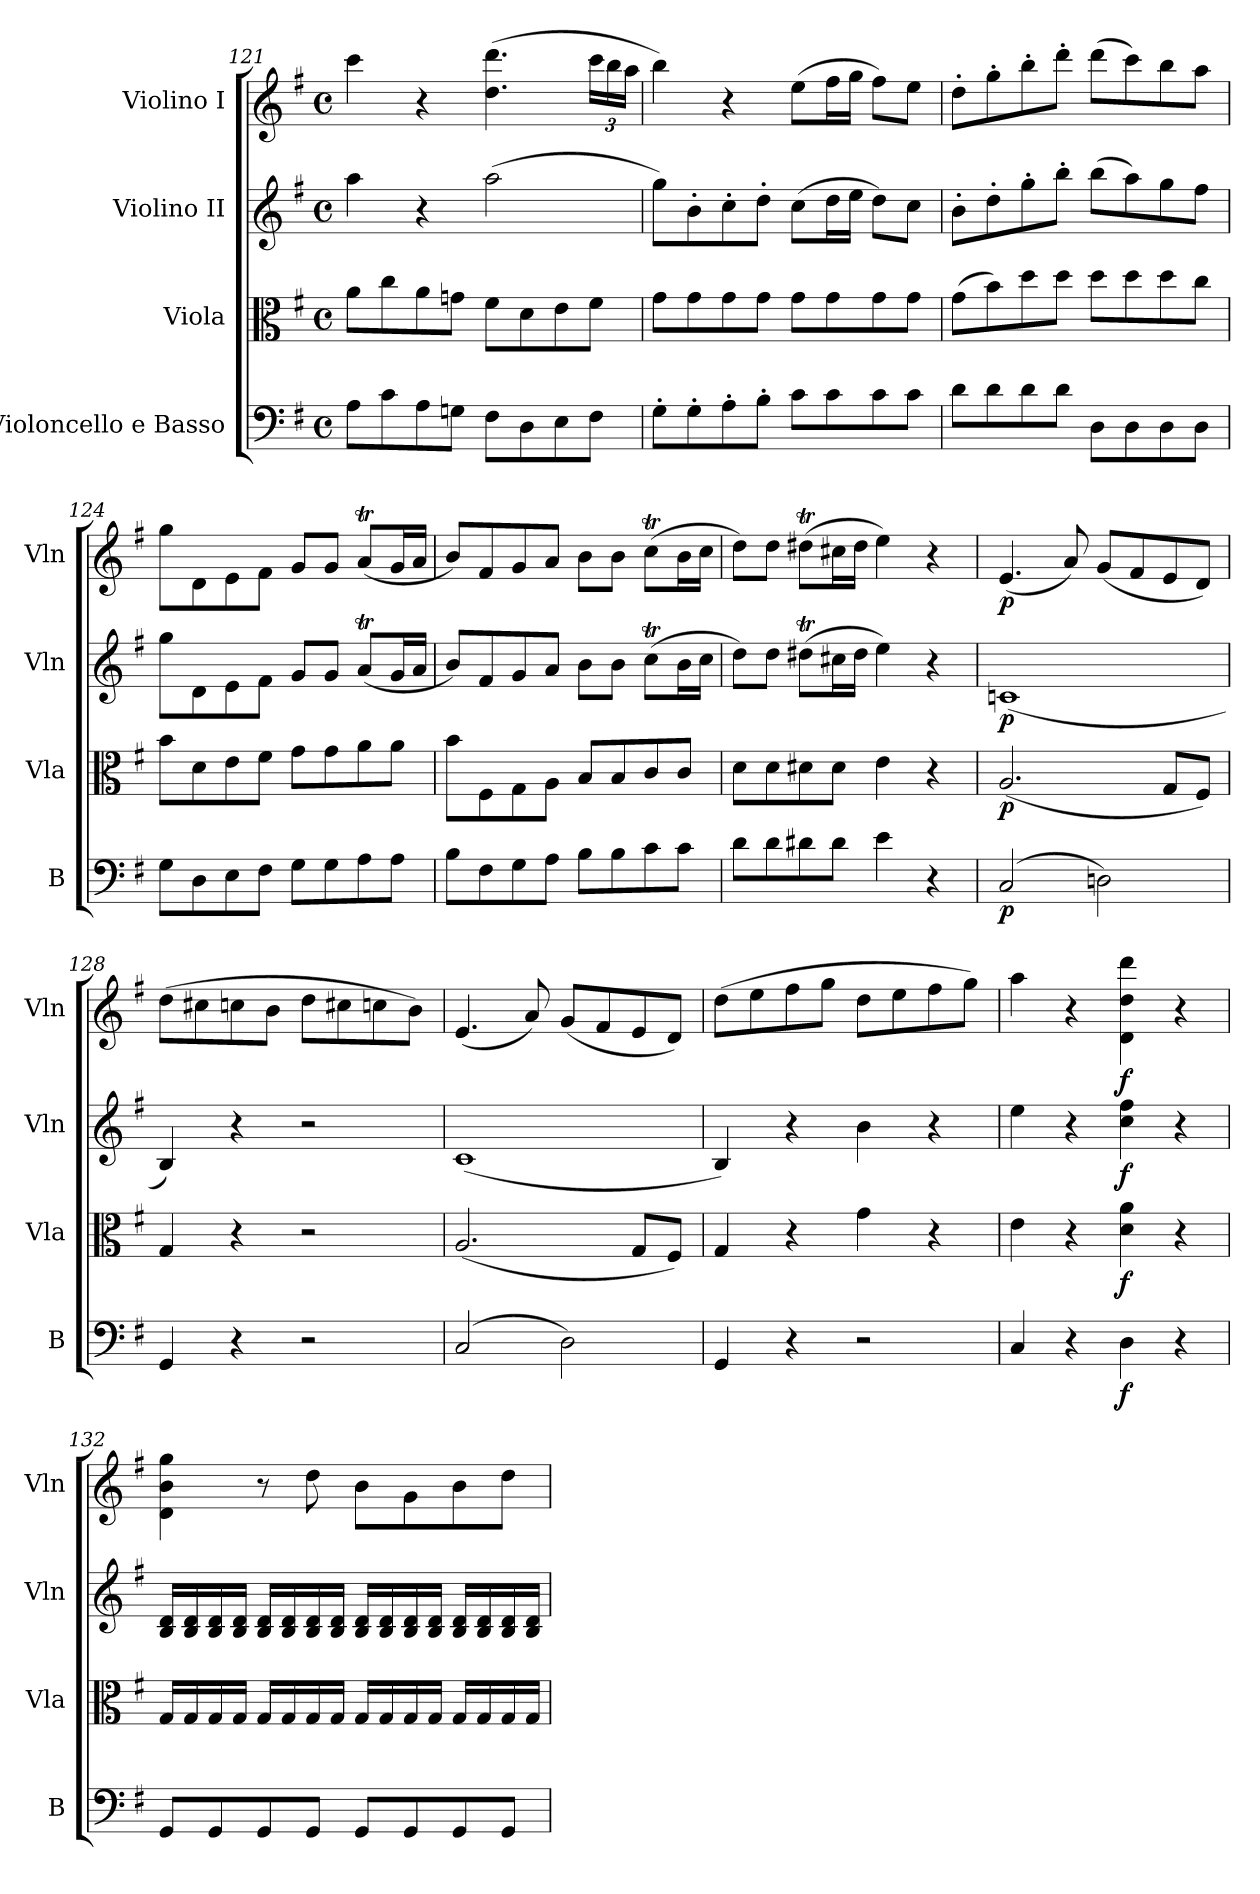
**kern	**dynam	**kern	**dynam	**kern	**dynam	**kern	**dynam
*part4	*part4	*part3	*part3	*part2	*part2	*part1	*part1
*staff4	*staff4	*staff3	*staff3	*staff2	*staff2	*staff1	*staff1
*I"Violoncello e Basso	*	*I"Viola	*	*I"Violino II	*	*I"Violino I	*
*I'B	*	*I'Vla	*	*I'Vln	*	*I'Vln	*
*clefF4	*	*clefC3	*	*clefG2	*	*clefG2	*
*k[f#]	*	*k[f#]	*	*k[f#]	*	*k[f#]	*
*G:	*	*G:	*	*G:	*	*G:	*
*M4/4	*	*M4/4	*	*M4/4	*	*M4/4	*
*met(c)	*	*met(c)	*	*met(c)	*	*met(c)	*
=121	=121	=121	=121	=121	=121	=121	=121
8AL	.	8aL	.	4aa	.	4ccc	.
8c	.	8cc	.	.	.	.	.
8A	.	8a	.	4r	.	4r	.
8GnJ	.	8gnJ	.	.	.	.	.
8F#L	.	8f#L	.	(2aa	.	(4.ddd 4.dd	.
8D	.	8d	.	.	.	.	.
8E	.	8e	.	.	.	.	.
*	*	*	*	*	*	*Xbrackettup	*
8F#J	.	8f#J	.	.	.	24cccLL	.
.	.	.	.	.	.	24bb	.
.	.	.	.	.	.	24aaJJ	.
=122	=122	=122	=122	=122	=122	=122	=122
8G'L	.	8gL	.	8ggL)	.	4bb)	.
8G'	.	8g	.	8b'	.	.	.
8A'	.	8g	.	8cc'	.	4r	.
8B'J	.	8gJ	.	8dd'J	.	.	.
8cL	.	8gL	.	(8ccL	.	(8eeL	.
8c	.	8g	.	16ddL	.	16ff#L	.
.	.	.	.	16eeJJ	.	16ggJJ	.
8c	.	8g	.	8ddL)	.	8ff#L)	.
8cJ	.	8gJ	.	8ccJ	.	8eeJ	.
=123	=123	=123	=123	=123	=123	=123	=123
8dL	.	(8gL	.	8b'L	.	8dd'L	.
8d	.	8b)	.	8dd'	.	8gg'	.
8d	.	8dd	.	8gg'	.	8bb'	.
8dJ	.	8ddJ	.	8bb'J	.	8ddd'J	.
8DL	.	8ddL	.	(8bbL	.	(8dddL	.
8D	.	8dd	.	8aa)	.	8ccc)	.
8D	.	8dd	.	8gg	.	8bb	.
8DJ	.	8ccJ	.	8ff#J	.	8aaJ	.
=124	=124	=124	=124	=124	=124	=124	=124
8GL	.	8bL	.	8ggL	.	8ggL	.
8D	.	8d	.	8d	.	8d	.
8E	.	8e	.	8e	.	8e	.
8F#J	.	8f#J	.	8f#J	.	8f#J	.
8GL	.	8gL	.	8gL	.	8gL	.
8G	.	8g	.	8gJ	.	8gJ	.
8A	.	8a	.	(8aTL	.	(8aTL	.
8AJ	.	8aJ	.	16gL	.	16gL	.
.	.	.	.	16aJJ	.	16aJJ	.
!!LO:LB:g=z
=125	=125	=125	=125	=125	=125	=125	=125
8BL	.	8b\L	.	8bL)	.	8bL)	.
8F#	.	8F#\	.	8f#	.	8f#	.
8G	.	8G\	.	8g	.	8g	.
8AJ	.	8A\J	.	8aJ	.	8aJ	.
8BL	.	8BL	.	8bL	.	8bL	.
8B	.	8B	.	8bJ	.	8bJ	.
8c	.	8c	.	(8ccTL	.	(8ccTL	.
8cJ	.	8cJ	.	16bL	.	16bL	.
.	.	.	.	16ccJJ	.	16ccJJ	.
=126	=126	=126	=126	=126	=126	=126	=126
8dL	.	8dL	.	8ddL)	.	8ddL)	.
8d	.	8d	.	8ddJ	.	8ddJ	.
8d#X	.	8d#X	.	(8dd#XtL	.	(8dd#XtL	.
8d#J	.	8d#J	.	16cc#XL	.	16cc#XL	.
.	.	.	.	16dd#JJ	.	16dd#JJ	.
4e	.	4e	.	4ee)	.	4ee)	.
4r	.	4r	.	4r	.	4r	.
=127	=127	=127	=127	=127	=127	=127	=127
(2C	p	(2.A	p	(1cn	p	(4.e	p
.	.	.	.	.	.	8a)	.
2Dn)	.	.	.	.	.	(8gL	.
.	.	.	.	.	.	8f#	.
.	.	8GL	.	.	.	8e	.
.	.	8F#J)	.	.	.	8dJ)	.
=128	=128	=128	=128	=128	=128	=128	=128
4GG	.	4G	.	4B)	.	(8ddL	.
.	.	.	.	.	.	8cc#X	.
4r	.	4r	.	4r	.	8ccn	.
.	.	.	.	.	.	8bJ	.
2r	.	2r	.	2r	.	8ddL	.
.	.	.	.	.	.	8cc#X	.
.	.	.	.	.	.	8ccn	.
.	.	.	.	.	.	8bJ)	.
=129	=129	=129	=129	=129	=129	=129	=129
(2C	.	(2.A	.	(1c	.	(4.e	.
.	.	.	.	.	.	8a)	.
2D)	.	.	.	.	.	(8gL	.
.	.	.	.	.	.	8f#	.
.	.	8GL	.	.	.	8e	.
.	.	8F#J)	.	.	.	8dJ)	.
!!LO:LB:g=z
=130	=130	=130	=130	=130	=130	=130	=130
4GG	.	4G	.	4B)	.	(8ddL	.
.	.	.	.	.	.	8ee	.
4r	.	4r	.	4r	.	8ff#	.
.	.	.	.	.	.	8ggJ	.
2r	.	4g	.	4b	.	8ddL	.
.	.	.	.	.	.	8ee	.
.	.	4r	.	4r	.	8ff#	.
.	.	.	.	.	.	8ggJ)	.
=131	=131	=131	=131	=131	=131	=131	=131
4C	.	4e	.	4ee	.	4aa	.
4r	.	4r	.	4r	.	4r	.
4D	f	4a 4d	f	4ff# 4cc	f	4ddd 4dd 4d	f
4r	.	4r	.	4r	.	4r	.
=132	=132	=132	=132	=132	=132	=132	=132
8GGL	.	16GLL	.	16d 16BLL	.	4gg 4b 4d	.
.	.	16G	.	16d 16B	.	.	.
8GG	.	16G	.	16d 16B	.	.	.
.	.	16GJJ	.	16d 16BJJ	.	.	.
8GG	.	16GLL	.	16d 16BLL	.	8r	.
.	.	16G	.	16d 16B	.	.	.
8GGJ	.	16G	.	16d 16B	.	8dd	.
.	.	16GJJ	.	16d 16BJJ	.	.	.
8GGL	.	16GLL	.	16d 16BLL	.	8bL	.
.	.	16G	.	16d 16B	.	.	.
8GG	.	16G	.	16d 16B	.	8g	.
.	.	16GJJ	.	16d 16BJJ	.	.	.
8GG	.	16GLL	.	16d 16BLL	.	8b	.
.	.	16G	.	16d 16B	.	.	.
8GGJ	.	16G	.	16d 16B	.	8ddJ	.
.	.	16GJJ	.	16d 16BJJ	.	.	.
=	=	=	=	=	=	=	=
*-	*-	*-	*-	*-	*-	*-	*-
